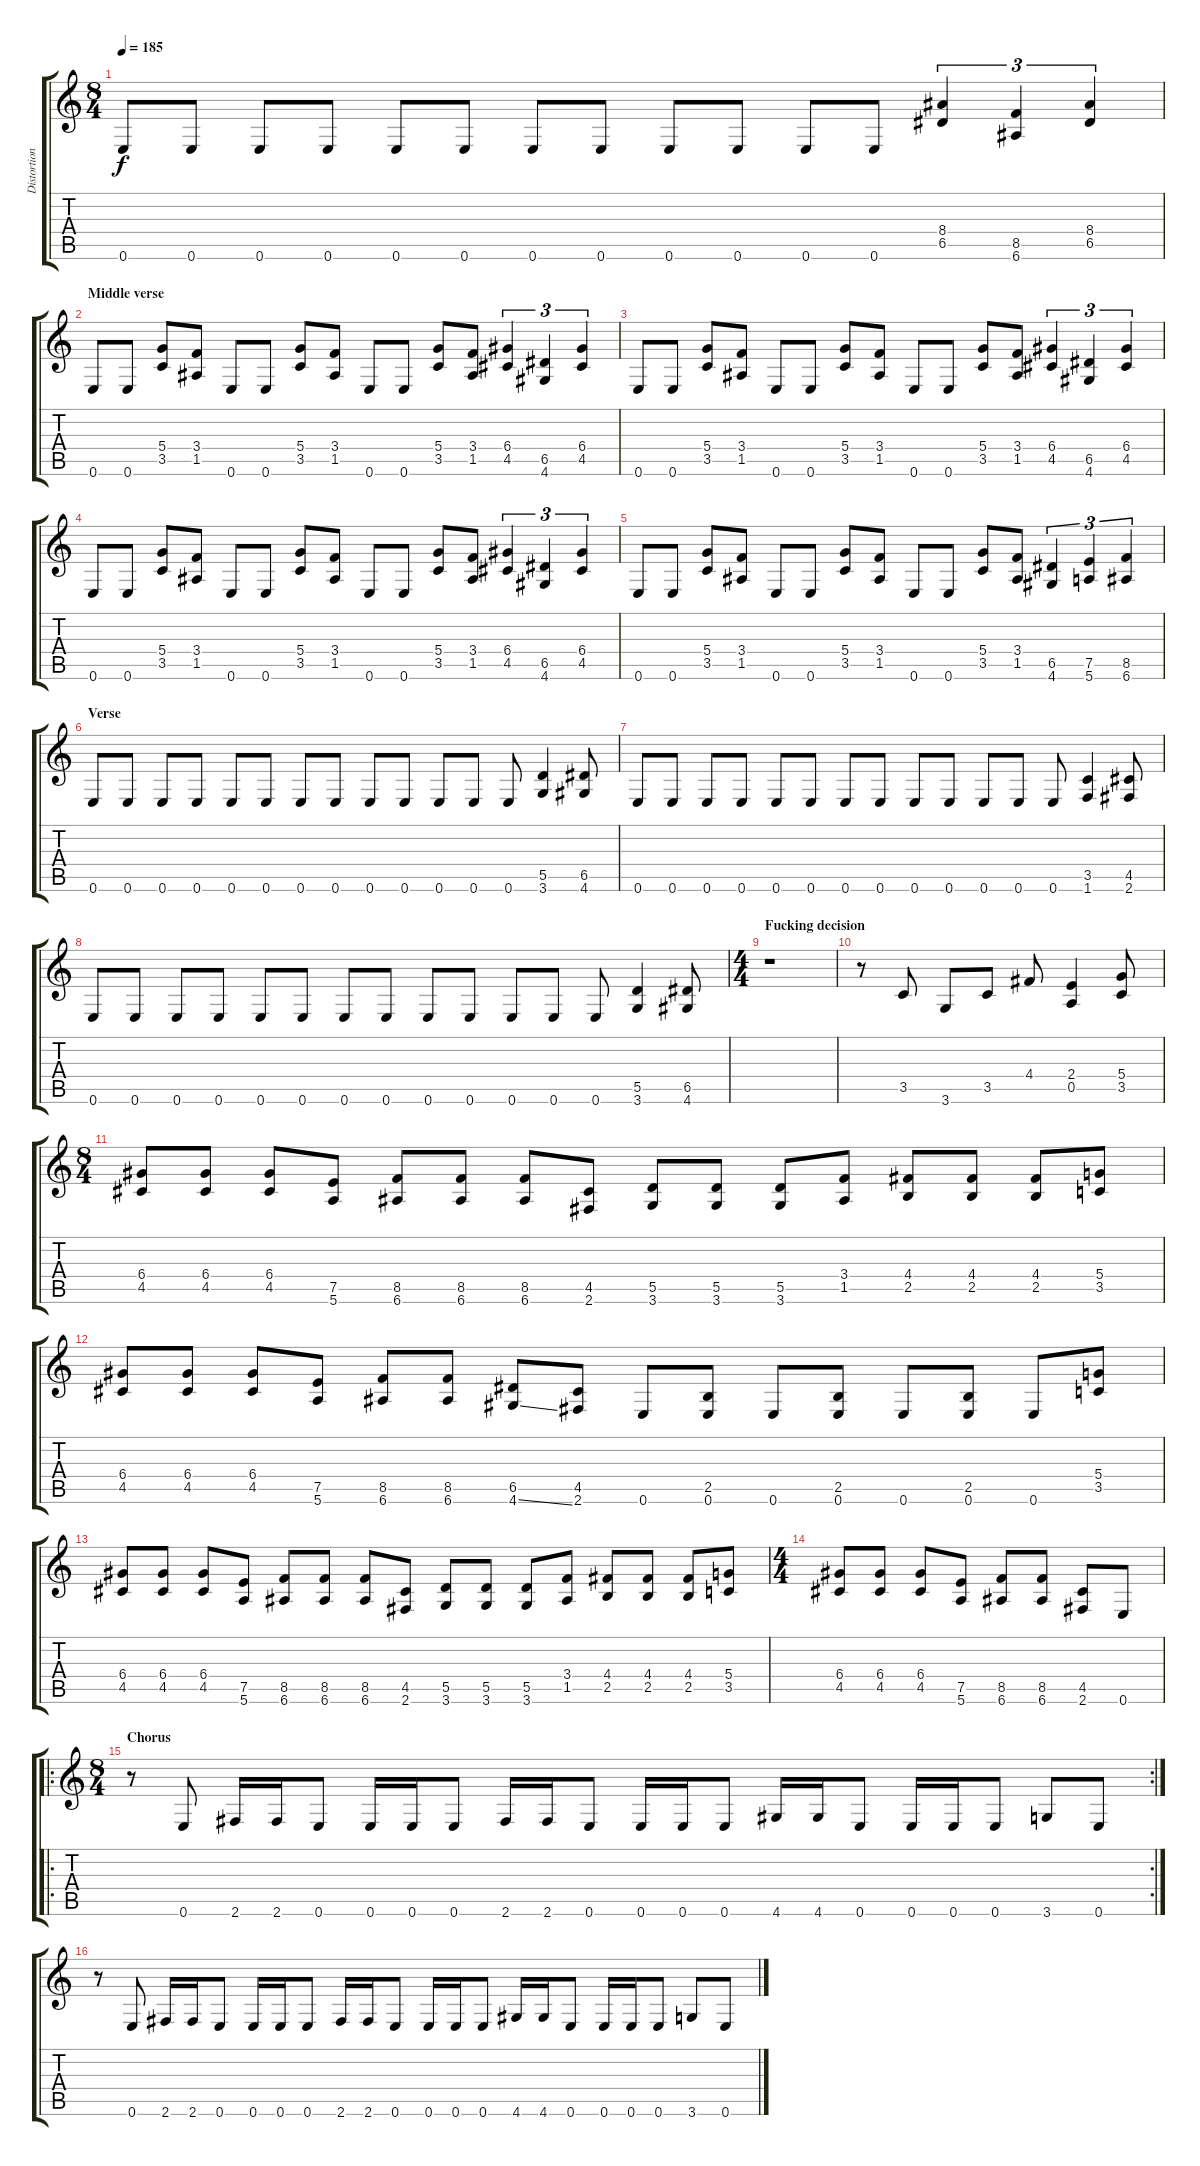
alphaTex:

\track ("Distortion Guitar" "Distortion") {instrument distortionguitar}
\staff {score tabs}
\tuning (E4 B3 G3 D3 A2 E2) {hide}
\ts (8 4)
\tempo 185
\clef g2
\ks c
0.6.8{dy f} 0.6.8 0.6.8 0.6.8 0.6.8 0.6.8 0.6.8 0.6.8 0.6.8 0.6.8 0.6.8 0.6.8 (8.4 6.5).4{tu (3 2)} (8.5 6.6).4{tu (3 2)} (8.4 6.5).4{tu (3 2)} |
\section ("" "Middle verse")
0.6.8 0.6.8 (5.4 3.5).8 (3.4 1.5).8 0.6.8 0.6.8 (5.4 3.5).8 (3.4 1.5).8 0.6.8 0.6.8 (5.4 3.5).8 (3.4 1.5).8 (6.4 4.5).4{tu (3 2)} (6.5 4.6).4{tu (3 2)} (6.4 4.5).4{tu (3 2)} |
0.6.8 0.6.8 (5.4 3.5).8 (3.4 1.5).8 0.6.8 0.6.8 (5.4 3.5).8 (3.4 1.5).8 0.6.8 0.6.8 (5.4 3.5).8 (3.4 1.5).8 (6.4 4.5).4{tu (3 2)} (6.5 4.6).4{tu (3 2)} (6.4 4.5).4{tu (3 2)} |
0.6.8 0.6.8 (5.4 3.5).8 (3.4 1.5).8 0.6.8 0.6.8 (5.4 3.5).8 (3.4 1.5).8 0.6.8 0.6.8 (5.4 3.5).8 (3.4 1.5).8 (6.4 4.5).4{tu (3 2)} (6.5 4.6).4{tu (3 2)} (6.4 4.5).4{tu (3 2)} |
0.6.8 0.6.8 (5.4 3.5).8 (3.4 1.5).8 0.6.8 0.6.8 (5.4 3.5).8 (3.4 1.5).8 0.6.8 0.6.8 (5.4 3.5).8 (3.4 1.5).8 (6.5 4.6).4{tu (3 2)} (7.5 5.6).4{tu (3 2)} (8.5 6.6).4{tu (3 2)} |
\section ("" "Verse")
0.6.8 0.6.8 0.6.8 0.6.8 0.6.8 0.6.8 0.6.8 0.6.8 0.6.8 0.6.8 0.6.8 0.6.8 0.6.8 (5.5 3.6).4 (6.5 4.6).8 |
0.6.8 0.6.8 0.6.8 0.6.8 0.6.8 0.6.8 0.6.8 0.6.8 0.6.8 0.6.8 0.6.8 0.6.8 0.6.8 (3.5 1.6).4 (4.5 2.6).8 |
0.6.8 0.6.8 0.6.8 0.6.8 0.6.8 0.6.8 0.6.8 0.6.8 0.6.8 0.6.8 0.6.8 0.6.8 0.6.8 (5.5 3.6).4 (6.5 4.6).8 |
\ts (4 4)
\section ("" "Fucking decision")
r.1 |
r.8 3.5.8 3.6.8 3.5.8 4.4.8 (2.4 0.5).4 (5.4 3.5).8 |
\ts (8 4)
(6.4 4.5).8 (6.4 4.5).8 (6.4 4.5).8 (7.5 5.6).8 (8.5 6.6).8 (8.5 6.6).8 (8.5 6.6).8 (4.5 2.6).8 (5.5 3.6).8 (5.5 3.6).8 (5.5 3.6).8 (3.4 1.5).8 (4.4 2.5).8 (4.4 2.5).8 (4.4 2.5).8 (5.4 3.5).8 |
(6.4 4.5).8 (6.4 4.5).8 (6.4 4.5).8 (7.5 5.6).8 (8.5 6.6).8 (8.5 6.6).8 (6.5 4.6{ss}).8 (4.5 2.6).8 0.6.8 (2.5 0.6).8 0.6.8 (2.5 0.6).8 0.6.8 (2.5 0.6).8 0.6.8 (5.4 3.5).8 |
(6.4 4.5).8 (6.4 4.5).8 (6.4 4.5).8 (7.5 5.6).8 (8.5 6.6).8 (8.5 6.6).8 (8.5 6.6).8 (4.5 2.6).8 (5.5 3.6).8 (5.5 3.6).8 (5.5 3.6).8 (3.4 1.5).8 (4.4 2.5).8 (4.4 2.5).8 (4.4 2.5).8 (5.4 3.5).8 |
\ts (4 4)
(6.4 4.5).8 (6.4 4.5).8 (6.4 4.5).8 (7.5 5.6).8 (8.5 6.6).8 (8.5 6.6).8 (4.5 2.6).8 0.6.8 |
\ro
\rc 2
\ts (8 4)
\section ("" "Chorus")
r.8 0.6.8 2.6.16 2.6.16 0.6.8 0.6.16 0.6.16 0.6.8 2.6.16 2.6.16 0.6.8 0.6.16 0.6.16 0.6.8 4.6.16 4.6.16 0.6.8 0.6.16 0.6.16 0.6.8 3.6.8 0.6.8 |
r.8 0.6.8 2.6.16 2.6.16 0.6.8 0.6.16 0.6.16 0.6.8 2.6.16 2.6.16 0.6.8 0.6.16 0.6.16 0.6.8 4.6.16 4.6.16 0.6.8 0.6.16 0.6.16 0.6.8 3.6.8 0.6.8
